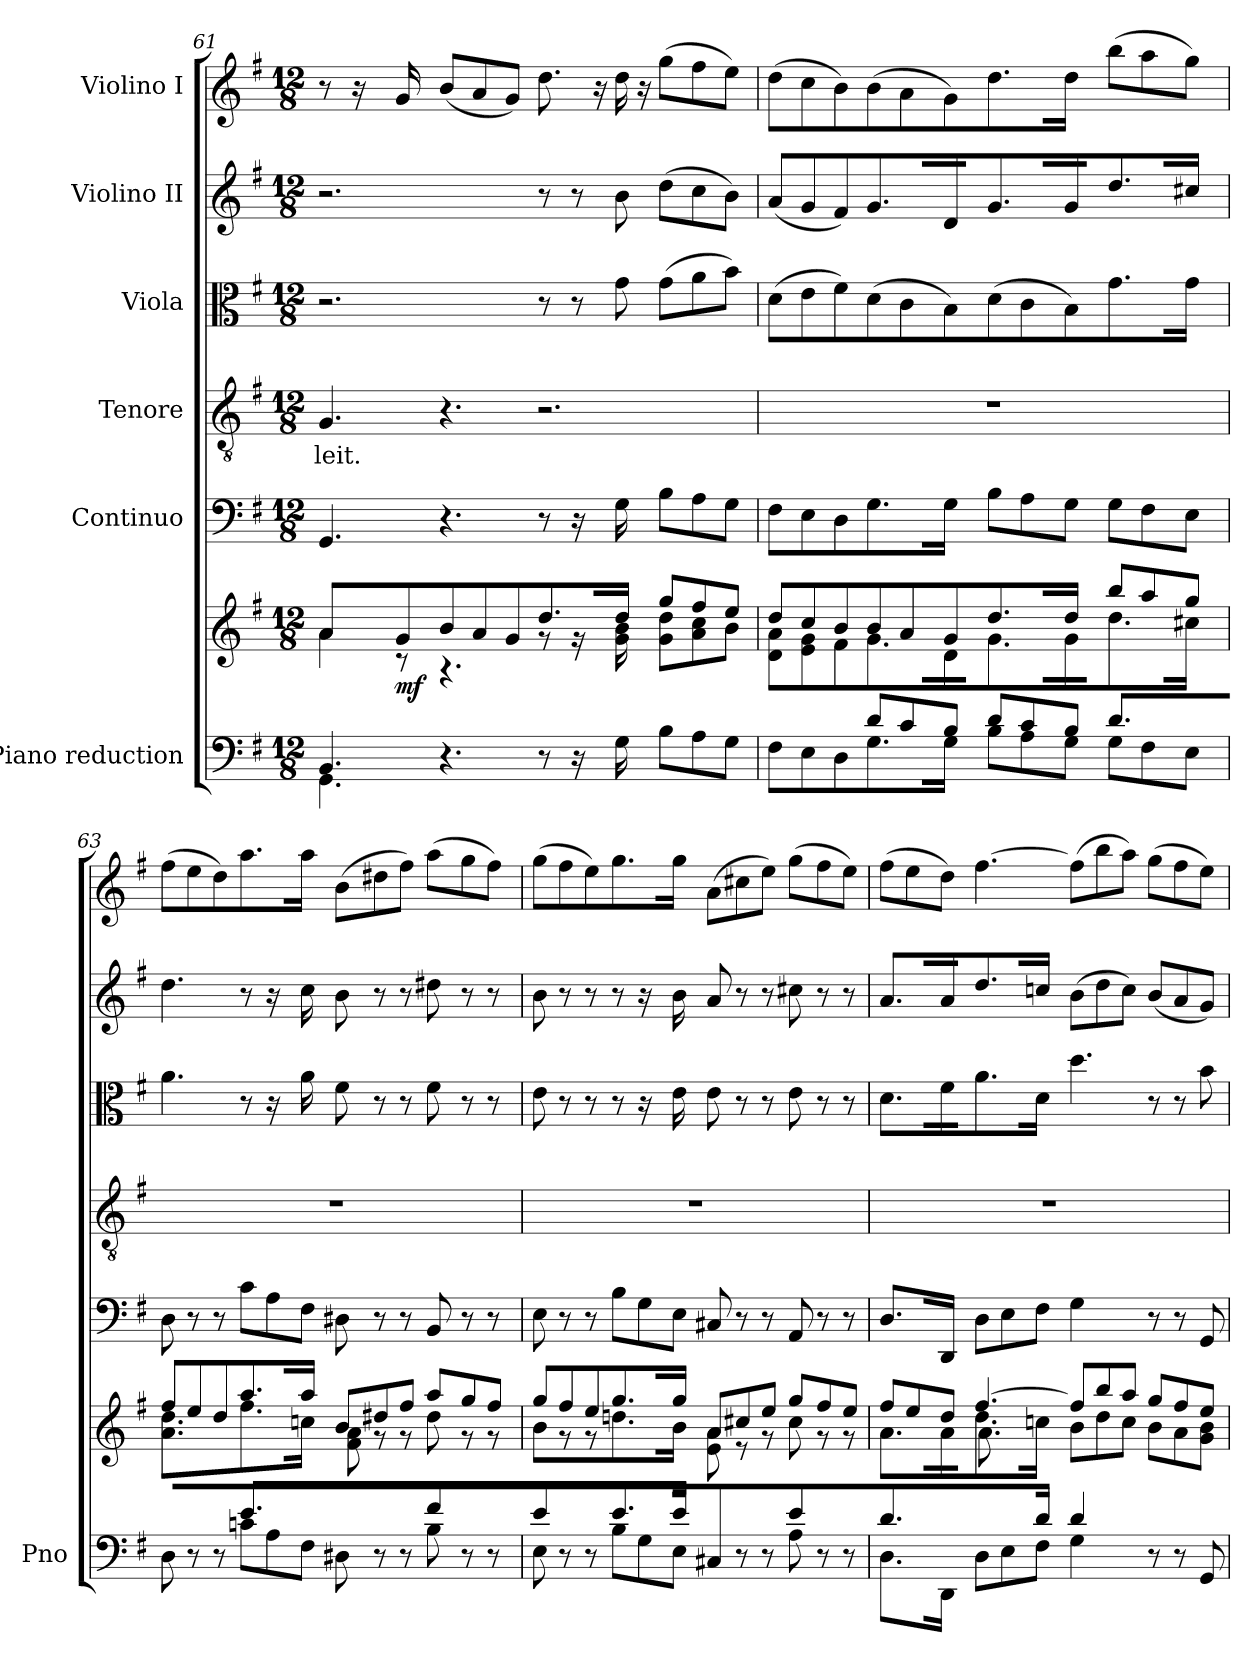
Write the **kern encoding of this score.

**kern	**kern	**dynam	**kern	**kern	**text	**kern	**dynam	**kern	**dynam	**kern	**dynam
*part6	*part6	*part6	*part5	*part4	*part4	*part3	*part3	*part2	*part2	*part1	*part1
*staff7	*staff6	*staff6/7	*staff5	*staff4	*staff4	*staff3	*staff3	*staff2	*staff2	*staff1	*staff1
*I"Piano reduction	*	*	*I"Continuo	*I"Tenore	*	*I"Viola	*	*I"Violino II	*	*I"Violino I	*
*I'Pno	*	*	*	*	*	*	*	*	*	*	*
*clefF4	*clefG2	*	*clefF4	*clefGv2	*	*clefC3	*	*clefG2	*	*clefG2	*
*k[f#]	*k[f#]	*	*k[f#]	*k[f#]	*	*k[f#]	*	*k[f#]	*	*k[f#]	*
*M12/8	*M12/8	*	*M12/8	*M12/8	*	*M12/8	*	*M12/8	*	*M12/8	*
=61	=61	=61	=61	=61	=61	=61	=61	=61	=61	=61	=61
*^	*^	*	*	*	*	*	*	*	*	*	*
!	!	!	!	!	!	!	!LO:LY:b	!	!	!	!	!	!
4.BB/	4.GG\	4a/	4a\	.	4.GG/	4.G/	-leit.	2.r	.	2.r	.	8r	.
.	.	.	.	.	.	.	.	.	.	.	.	16r	.
.	.	.	.	.	.	.	.	.	.	.	.	16ryy	.
!	!	!	!	!LO:DY:b	!	!	!	!	!	!	!	!	!LO:DY:b
!	!	!	!	!	!	!	!	!	!	!	!	!	!LO:DY:n=1:b
!	!	!	!	!	!	!	!	!	!	!	!	!	!LO:DY:n=2:b
.	.	8g/	8r	mf	.	.	.	.	.	.	.	16g/	other-dynamics f other-dynamics
.	.	.	.	.	.	.	.	.	.	.	.	16ryy	.
4.r	4.ryy	8b/L	4.r	.	4.r	4.r	.	.	.	.	.	(8b/L	.
.	.	8a/	.	.	.	.	.	.	.	.	.	8a/	.
.	.	8g/J	.	.	.	.	.	.	.	.	.	8g/J)	.
8r	8ryy	8.dd/L	8r	.	8r	2.r	.	8r	.	8r	.	8.dd\	.
16r	16ryy	.	16r	.	16r	.	.	8r	.	8r	.	.	.
16ryy	16ryy	16ryy	16ryy	.	16ryy	.	.	.	.	.	.	16r	.
!	!	!	!	!	!	!	!	!	!LO:DY:b	!	!	!	!
!	!	!	!	!	!	!	!	!	!LO:DY:n=1:b	!	!	!	!
!	!	!	!	!	!	!	!	!	!LO:DY:n=2:b	!	!LO:DY:b	!	!
!	!	!	!	!	!	!	!	!	!	!	!LO:DY:n=1:b	!	!
!	!	!	!	!	!	!	!	!	!	!	!LO:DY:n=2:b	!	!
16G\	16ryy	16dd/JJ	16g\ 16b\	.	16G\	.	.	8g\	other-dynamics f other-dynamics	8b\	other-dynamics f other-dynamics	16dd\	.
16ryy	16ryy	16ryy	16ryy	.	16ryy	.	.	.	.	.	.	16r	.
8B\L	4.ryy	8gg/L	8g\ 8dd\L	.	8B\L	.	.	(8g\L	.	(8dd\L	.	(8gg\L	.
8A\	.	8ff#/	8a\ 8cc\	.	8A\	.	.	8a\	.	8cc\	.	8ff#\	.
8G\J	.	8ee/J	8b\J	.	8G\J	.	.	8b\J)	.	8b\J)	.	8ee\J)	.
!!LO:LB:g=z
=62	=62	=62	=62	=62	=62	=62	=62	=62	=62	=62	=62	=62	=62
*	*	*	*^	*	*	*	*	*	*	*	*	*	*
4.ryy	8F#\L	8dd/L	8d\ 8a\L	4.ryy	.	8F#\L	1.r	.	(8d\L	.	(8a/L	.	(8dd\L	.
.	8E\	8cc/	8e\ 8g\	.	.	8E\	.	.	8e\	.	8g/	.	8cc\	.
.	8D\J	8b/J	8f#\J	.	.	8D\J	.	.	8f#\J)	.	8f#/J)	.	8b\J)	.
*	*	*	*v	*v	*	*	*	*	*	*	*	*	*	*
8d/L	8.G\L	8b/L	8.g\L	.	8.G\L	.	.	(8d\L	.	8.g/L	.	(8b/L	.
8c/	.	8a/	.	.	.	.	.	8c\	.	.	.	8a/	.
.	16ryy	.	16ryy	.	16ryy	.	.	.	.	16ryy	.	.	.
8B/J	16G\JJ	8g/J	16d\JJ	.	16G\JJ	.	.	8B\J)	.	16d/JJ	.	8g/J)	.
.	16ryy	.	16ryy	.	16ryy	.	.	.	.	16ryy	.	.	.
8d/L	8B\L	8.dd/L	8.g\L	.	8B\L	.	.	(8d\L	.	8.g/L	.	8.dd\L	.
8c/	8A\	.	.	.	8A\	.	.	8c\	.	.	.	.	.
.	.	16ryy	16ryy	.	.	.	.	.	.	16ryy	.	16ryy	.
8B/J	8G\J	16dd/JJ	16g\JJ	.	8G\J	.	.	8B\J)	.	16g/JJ	.	16dd\JJ	.
.	.	16ryy	16ryy	.	.	.	.	.	.	16ryy	.	16ryy	.
8.d/L	8G\L	8bb/L	8.dd\L	.	8G\L	.	.	8.g\L	.	8.dd\L	.	(8bb\L	.
.	8F#\	8aa/	.	.	8F#\	.	.	.	.	.	.	8aa\	.
16ryy	.	.	16ryy	.	.	.	.	16ryy	.	16ryy	.	.	.
*	*	*	*^	*	*	*	*	*	*	*	*	*	*
16ryy	8E\J	8gg/J	16cc#X\JJ	16g\JJ	.	8E\J	.	.	16g\JJ	.	16cc#X\JJ	.	8gg\J)	.
16ryy	.	.	16ryy	16ryy	.	.	.	.	16ryy	.	16ryy	.	.	.
=63	=63	=63	=63	=63	=63	=63	=63	=63	=63	=63	=63	=63	=63	=63
8ryy	8D\	8ff#/L	4.a\ 4.dd\	8ryy	.	8D\	1.r	.	4.a\	.	4.dd\	.	(8ff#\L	.
*	*	*	*v	*v	*	*	*	*	*	*	*	*	*	*
8r	8ryy	8ee/	.	.	8r	.	.	.	.	.	.	8ee\	.
8r	8ryy	8dd/J	.	.	8r	.	.	.	.	.	.	8dd\J)	.
8.e/L	8cn\L	8.aa/L	8.ff#\L	.	8c\L	.	.	8r	.	8r	.	8.aa\L	.
.	8A\	.	.	.	8A\	.	.	16r	.	16r	.	.	.
16ryy	.	16ryy	16ryy	.	.	.	.	16ryy	.	16ryy	.	16ryy	.
*	*	*	*^	*	*	*	*	*	*	*	*	*	*
16ryy	8F#\J	16aa/JJ	16ccn\JJ	16a\JJ	.	8F#\J	.	.	16a\	.	16cc\	.	16aa\JJ	.
16ryy	.	16ryy	16ryy	2ryy	.	.	.	.	16ryy	.	16ryy	.	16ryy	.
8ryy	8D#X\	8b/L	8f#\ 8a\	.	.	8D#X\	.	.	8f#\	.	8b\	.	(8b\L	.
8r	8ryy	8dd#X/	8r	.	.	8r	.	.	8r	.	8r	.	8dd#X\	.
8r	8ryy	8ff#/J	8r	.	.	8r	.	.	8r	.	8r	.	8ff#\J)	.
8f#/	8B\	8aa/L	8dd#\	.	.	8BB/	.	.	8f#\	.	8dd#X\	.	(8aa\L	.
.	.	.	.	4ryy	.	.	.	.	.	.	.	.	.	.
8r	8ryy	8gg/	8r	.	.	8r	.	.	8r	.	8r	.	8gg\	.
8r	8ryy	8ff#/J	8r	.	.	8r	.	.	8r	.	8r	.	8ff#\J)	.
.	.	.	.	16ryy	.	.	.	.	.	.	.	.	.	.
*	*	*	*v	*v	*	*	*	*	*	*	*	*	*	*
=64	=64	=64	=64	=64	=64	=64	=64	=64	=64	=64	=64	=64	=64
8e/	8E\	8gg/L	8b\	.	8E\	1.r	.	8e\	.	8b\	.	(8gg\L	.
8r	8ryy	8ff#/	8r	.	8r	.	.	8r	.	8r	.	8ff#\	.
8r	8ryy	8ee/J	8r	.	8r	.	.	8r	.	8r	.	8ee\J)	.
8.e/L	8B\L	8.gg/L	8.ddn\L	.	8B\L	.	.	8r	.	8r	.	8.gg\L	.
.	8G\	.	.	.	8G\	.	.	16r	.	16r	.	.	.
16ryy	.	16ryy	16ryy	.	.	.	.	16ryy	.	16ryy	.	16ryy	.
16e/JJ	8E\J	16gg/JJ	16b\JJ	.	8E\J	.	.	16e\	.	16b\	.	16gg\JJ	.
16ryy	.	16ryy	16ryy	.	.	.	.	16ryy	.	16ryy	.	16ryy	.
8C#X/	8ryy	8a/L	8e\ 8a\	.	8C#X/	.	.	8e\	.	8a/	.	(8a\L	.
8r	8ryy	8cc#X/	8r	.	8r	.	.	8r	.	8r	.	8cc#X\	.
8r	8ryy	8ee/J	8r	.	8r	.	.	8r	.	8r	.	8ee\J)	.
8e/	8A\	8gg/L	8cc#\	.	8AA/	.	.	8e\	.	8cc#X\	.	(8gg\L	.
8r	8ryy	8ff#/	8r	.	8r	.	.	8r	.	8r	.	8ff#\	.
8r	8ryy	8ee/J	8r	.	8r	.	.	8r	.	8r	.	8ee\J)	.
=65	=65	=65	=65	=65	=65	=65	=65	=65	=65	=65	=65	=65	=65
*	*	*	*^	*	*	*	*	*	*	*	*	*	*
8.d/L	8.D\L	8ff#/L	8.a\L	4ryy	.	8.D/L	1.r	.	8.d\L	.	8.a/L	.	(8ff#\L	.
.	.	8ee/	.	.	.	.	.	.	.	.	.	.	8ee\	.
16ryy	16ryy	.	16ryy	.	.	16ryy	.	.	16ryy	.	16ryy	.	.	.
16ryy	16DD\JJ	8dd/J	16a\JJ	16f#\JJ	.	16DD/JJ	.	.	16f#\JJ	.	16a/JJ	.	8dd\J)	.
16ryy	16ryy	.	16ryy	16ryy	.	16ryy	.	.	16ryy	.	16ryy	.	.	.
8.ryy	8D\L	[4.ff#/	8.dd\L	8.a\L	.	8D\L	.	.	8.a\L	.	8.dd\L	.	[4.ff#\	.
.	8E\	.	.	.	.	8E\	.	.	.	.	.	.	.	.
16ryy	.	.	16ryy	2...ryy	.	.	.	.	16ryy	.	16ryy	.	.	.
16d/JJ	8F#\J	.	16ccn\JJ	.	.	8F#\J	.	.	16d\JJ	.	16ccn\JJ	.	.	.
16ryy	.	.	16ryy	.	.	.	.	.	16ryy	.	16ryy	.	.	.
4d/	4G\	8ff#/L]	8b\L	.	.	4G\	.	.	4.dd\	.	(8b\L	.	(8ff#\L]	.
.	.	8bb/	8dd\	.	.	.	.	.	.	.	8dd\	.	8bb\	.
8ryy	8ryy	8aa/J	8cc\J	.	.	8ryy	.	.	.	.	8cc\J)	.	8aa\J)	.
8r	8ryy	8gg/L	8b\L	.	.	8r	.	.	8r	.	(8b/L	.	(8gg\L	.
8r	8ryy	8ff#/	8a\	.	.	8r	.	.	8r	.	8a/	.	8ff#\	.
8GG/	8ryy	8ee/J	8g\ 8b\J	.	.	8GG/	.	.	8b\	.	8g/J)	.	8ee\J)	.
*v	*v	*	*	*	*	*	*	*	*	*	*	*	*	*
*	*v	*v	*v	*	*	*	*	*	*	*	*	*	*
=	=	=	=	=	=	=	=	=	=	=	=
*-	*-	*-	*-	*-	*-	*-	*-	*-	*-	*-	*-
